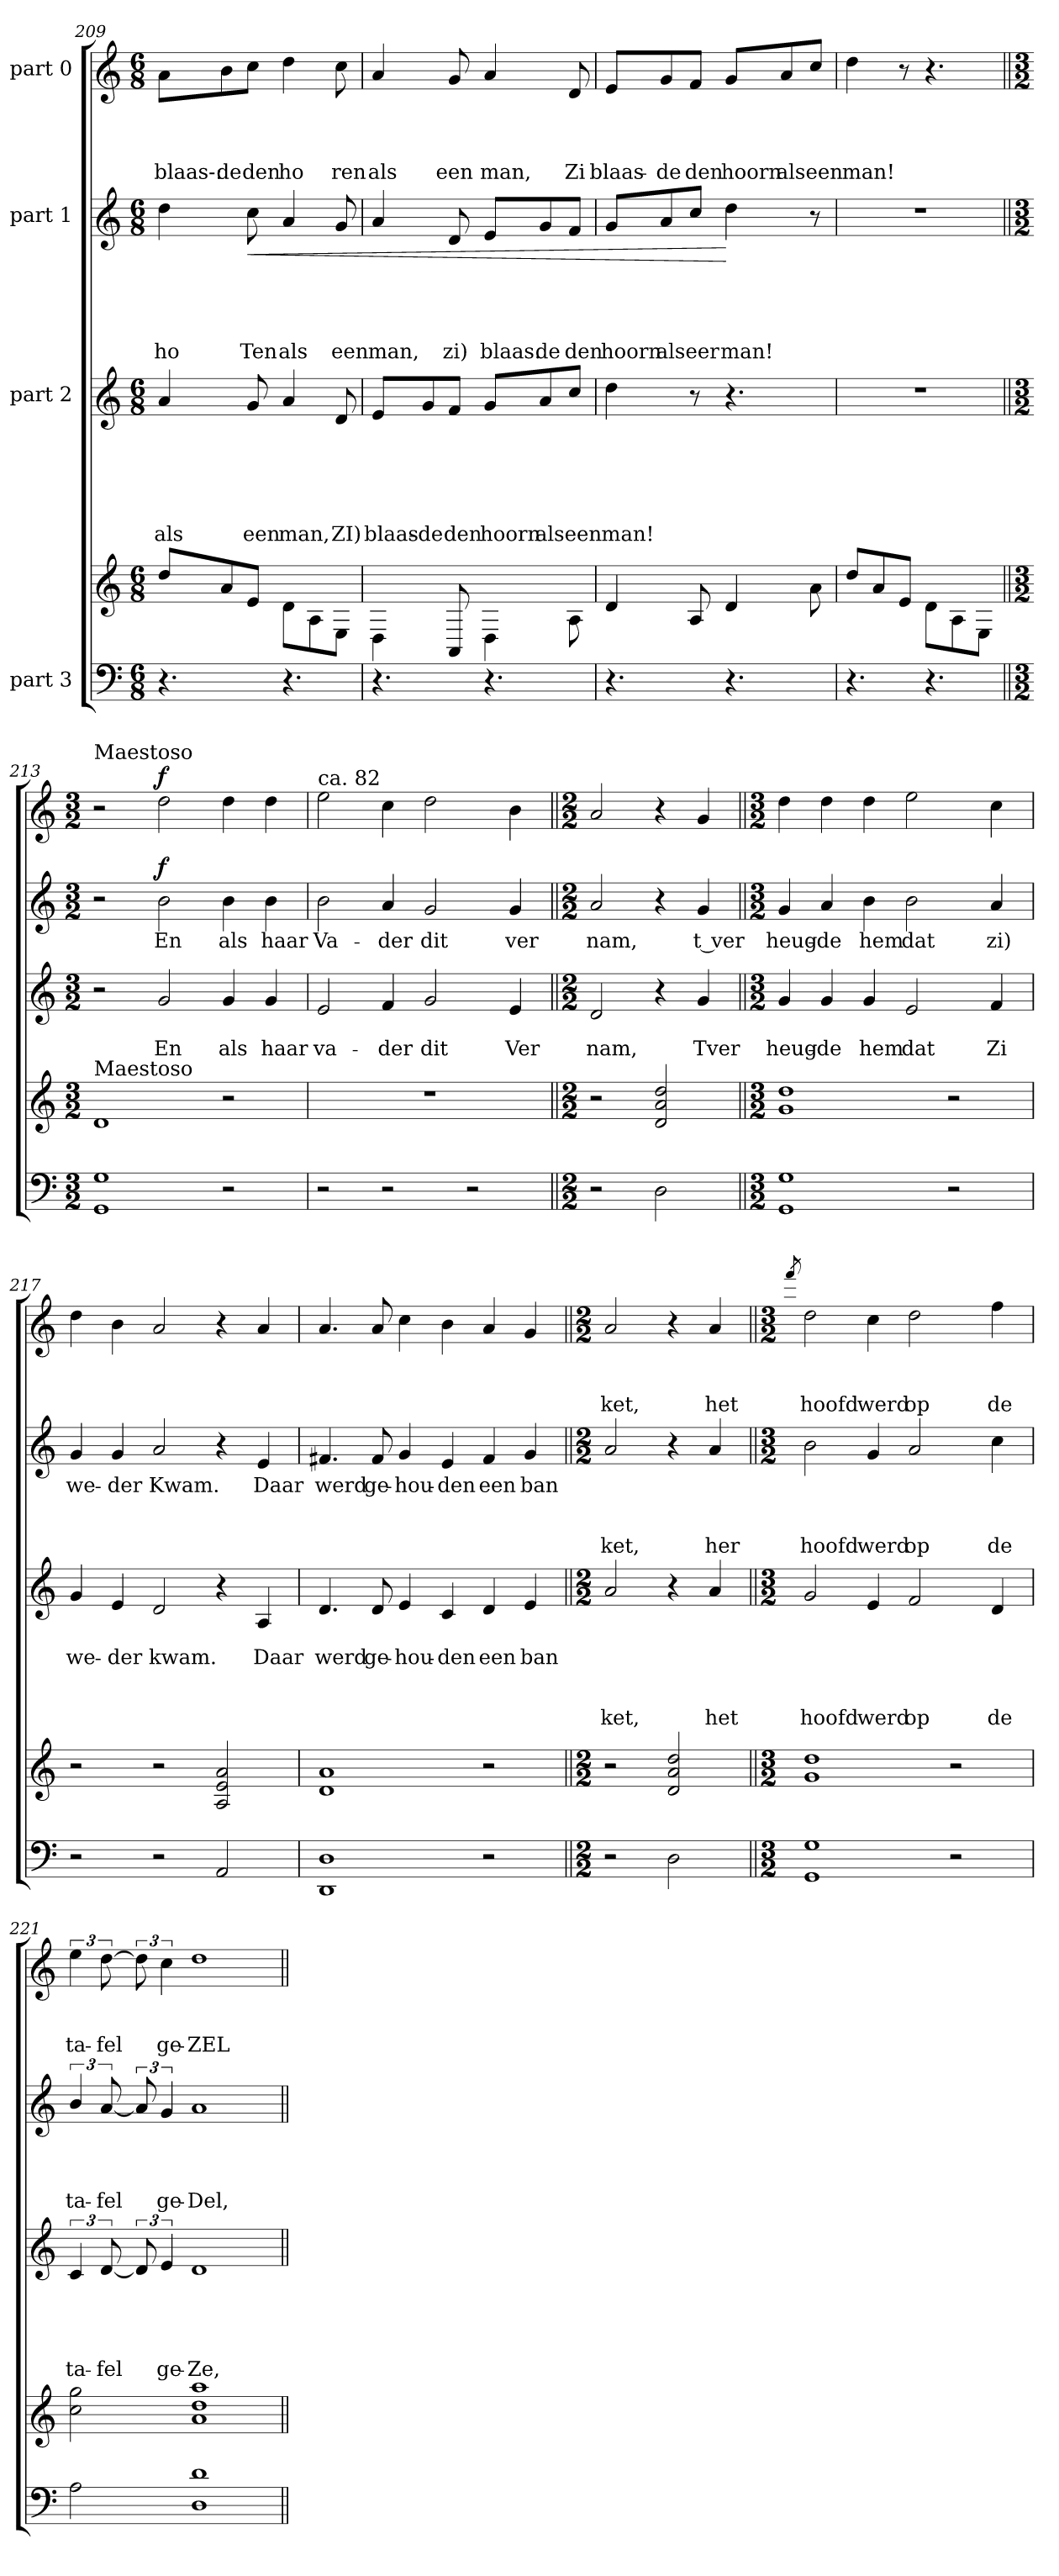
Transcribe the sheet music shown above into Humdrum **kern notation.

**kern	**kern	**kern	**text	**text	**text	**text	**text	**text	**kern	**text	**text	**text	**text	**text	**dynam	**kern	**text	**text	**text	**text	**dynam
*part4	*part4	*part3	*part3	*part3	*part3	*part3	*part3	*part3	*part2	*part2	*part2	*part2	*part2	*part2	*part2	*part1	*part1	*part1	*part1	*part1	*part1
*staff5	*staff4	*staff3	*staff3	*staff3	*staff3	*staff3	*staff3	*staff3	*staff2	*staff2	*staff2	*staff2	*staff2	*staff2	*staff2	*staff1	*staff1	*staff1	*staff1	*staff1	*staff1
*I"part 3	*	*I"part 2	*	*	*	*	*	*	*I"part 1	*	*	*	*	*	*	*I"part 0	*	*	*	*	*
*clefF4	*clefG2	*clefG2	*	*	*	*	*	*	*clefG2	*	*	*	*	*	*	*clefG2	*	*	*	*	*
*k[]	*k[]	*k[]	*	*	*	*	*	*	*k[]	*	*	*	*	*	*	*k[]	*	*	*	*	*
*M6/8	*M6/8	*M6/8	*	*	*	*	*	*	*M6/8	*	*	*	*	*	*	*M6/8	*	*	*	*	*
=209	=209	=209	=209	=209	=209	=209	=209	=209	=209	=209	=209	=209	=209	=209	=209	=209	=209	=209	=209	=209	=209
!	!	!	!	!	!	!	!	!LO:LY:b	!	!	!	!	!	!LO:LY:b	!	!	!	!	!	!LO:LY:b	!
4.r	8dd/L	4a/	.	.	.	.	.	als	4dd\	.	.	.	.	ho	.	8a\L	.	.	.	blaas-:	.
!	!	!	!	!	!	!	!	!	!	!	!	!	!	!	!	!	!	!	!	!LO:LY:b	!
.	8a/	.	.	.	.	.	.	.	.	.	.	.	.	.	.	8b\	.	.	.	de	.
!	!	!	!	!	!	!	!	!LO:LY:b	!	!	!	!	!	!LO:LY:b	!LO:HP:b	!	!	!	!	!LO:LY:b	!
.	8e/J	8g/	.	.	.	.	.	een	8cc\	.	.	.	.	Ten	<	8cc\J	.	.	.	den	.
!	!	!	!	!	!	!	!	!LO:LY:b	!	!	!	!	!	!LO:LY:b	!	!	!	!	!	!LO:LY:b	!
4.r	8d\L	4a/	.	.	.	.	.	man,	4a/	.	.	.	.	als	.	4dd\	.	.	.	ho	.
.	8A\	.	.	.	.	.	.	.	.	.	.	.	.	.	.	.	.	.	.	.	.
!	!	!	!	!	!	!	!	!LO:LY:b	!	!	!	!	!	!LO:LY:b	!	!	!	!	!	!LO:LY:b	!
.	8E\J	8d/	.	.	.	.	.	ZI)	8g/	.	.	.	.	een	.	8cc\	.	.	.	ren	.
=210	=210	=210	=210	=210	=210	=210	=210	=210	=210	=210	=210	=210	=210	=210	=210	=210	=210	=210	=210	=210	=210
!	!	!	!	!	!	!	!	!LO:LY:b	!	!	!	!	!	!LO:LY:b	!	!	!	!	!	!LO:LY:b	!
4.r	4D\	8e/L	.	.	.	.	.	blaas-	4a/	.	.	.	.	man,	.	4a/	.	.	.	als	.
!	!	!	!	!	!	!	!	!LO:LY:b	!	!	!	!	!	!	!	!	!	!	!	!	!
.	.	8g/	.	.	.	.	.	de	.	.	.	.	.	.	.	.	.	.	.	.	.
!	!	!	!	!	!	!	!	!LO:LY:b	!	!	!	!	!	!LO:LY:b	!	!	!	!	!	!LO:LY:b	!
.	8AA/	8f/J	.	.	.	.	.	den	8d/	.	.	.	.	zi)	.	8g/	.	.	.	een	.
!	!	!	!	!	!	!	!	!LO:LY:b	!	!	!	!	!	!LO:LY:b	!	!	!	!	!	!LO:LY:b	!
4.r	4D\	8g/L	.	.	.	.	.	hoorn	8e/L	.	.	.	.	blaas.	.	4a/	.	.	.	man,	.
!	!	!	!	!	!	!	!	!LO:LY:b	!	!	!	!	!	!LO:LY:b	!	!	!	!	!	!	!
.	.	8a/	.	.	.	.	.	als	8g/	.	.	.	.	de	.	.	.	.	.	.	.
!	!	!	!	!	!	!	!	!LO:LY:b	!	!	!	!	!	!LO:LY:b	!	!	!	!	!	!LO:LY:b	!
.	8A\	8cc/J	.	.	.	.	.	een	8f/J	.	.	.	.	den	.	8d/	.	.	.	Zi	.
=211	=211	=211	=211	=211	=211	=211	=211	=211	=211	=211	=211	=211	=211	=211	=211	=211	=211	=211	=211	=211	=211
!	!	!	!	!	!	!	!	!LO:LY:b	!	!	!	!	!	!LO:LY:b	!	!	!	!	!	!LO:LY:b	!
4.r	4d/	4dd\	.	.	.	.	.	man!	8g/L	.	.	.	.	hoorn	.	8e/L	.	.	.	blaas -	.
!	!	!	!	!	!	!	!	!	!	!	!	!	!	!LO:LY:b	!	!	!	!	!	!LO:LY:b	!
.	.	.	.	.	.	.	.	.	8a/	.	.	.	.	als	.	8g/	.	.	.	de	.
!	!	!	!	!	!	!	!	!	!	!	!	!	!	!LO:LY:b	!	!	!	!	!	!LO:LY:b	!
.	8A/	8r	.	.	.	.	.	.	8cc/J	.	.	.	.	eer	.	8f/J	.	.	.	den	.
!	!	!	!	!	!	!	!	!	!	!	!	!	!	!LO:LY:b	!	!	!	!	!	!LO:LY:b	!
4.r	4d/	4.r	.	.	.	.	.	.	4dd\	.	.	.	.	man!	[	8g/L	.	.	.	hoorn	.
!	!	!	!	!	!	!	!	!	!	!	!	!	!	!	!	!	!	!	!	!LO:LY:b	!
.	.	.	.	.	.	.	.	.	.	.	.	.	.	.	.	8a/	.	.	.	als	.
!	!	!	!	!	!	!	!	!	!	!	!	!	!	!	!	!	!	!	!	!LO:LY:b	!
.	8a\	.	.	.	.	.	.	.	8r	.	.	.	.	.	.	8cc/J	.	.	.	een	.
=212	=212	=212	=212	=212	=212	=212	=212	=212	=212	=212	=212	=212	=212	=212	=212	=212	=212	=212	=212	=212	=212
!	!	!LO:N:vis=2	!	!	!	!	!	!	!LO:N:vis=2	!	!	!	!	!	!	!	!	!	!	!LO:LY:b	!
4.r	8dd/L	2.r	.	.	.	.	.	.	2.r	.	.	.	.	.	.	4dd\	.	.	.	man!	.
.	8a/	.	.	.	.	.	.	.	.	.	.	.	.	.	.	.	.	.	.	.	.
.	8e/J	.	.	.	.	.	.	.	.	.	.	.	.	.	.	8r	.	.	.	.	.
4.r	8d\L	.	.	.	.	.	.	.	.	.	.	.	.	.	.	4.r	.	.	.	.	.
.	8A\	.	.	.	.	.	.	.	.	.	.	.	.	.	.	.	.	.	.	.	.
.	8E\J	.	.	.	.	.	.	.	.	.	.	.	.	.	.	.	.	.	.	.	.
!!LO:PB:g=z
=213||	=213||	=213||	=213||	=213||	=213||	=213||	=213||	=213||	=213||	=213||	=213||	=213||	=213||	=213||	=213||	=213||	=213||	=213||	=213||	=213||	=213||
*M3/2	*M3/2	*M3/2	*	*	*	*	*	*	*M3/2	*	*	*	*	*	*	*M3/2	*	*	*	*	*
*	*	*	*	*	*	*	*	*	*	*	*	*	*	*	*	*MM120	*	*	*	*	*
!	!	!	!	!	!	!	!	!	!	!	!	!	!	!	!	!LO:TX:a:t=Maestoso	!	!	!	!	!
!	!LO:TX:a:t=Maestoso	!	!	!	!	!	!	!	!	!	!	!	!	!	!	!	!	!	!	!	!
1GG 1G	1d	2r	.	.	.	.	.	.	2r	.	.	.	.	.	.	2r	.	.	.	.	.
!	!	!	!	!LO:LY:b	!	!	!	!	!	!LO:LY:b	!	!	!	!	!LO:DY:b	!	!	!	!	!	!LO:DY:b
.	.	2g/	.	En	.	.	.	.	2b\	En	.	.	.	.	f	2dd\	.	.	.	.	f
!	!	!	!	!LO:LY:b	!	!	!	!	!	!LO:LY:b	!	!	!	!	!	!	!	!	!	!	!
2r	2r	4g/	.	als	.	.	.	.	4b\	als	.	.	.	.	.	4dd\	.	.	.	.	.
!	!	!	!	!LO:LY:b	!	!	!	!	!	!LO:LY:b	!	!	!	!	!	!	!	!	!	!	!
.	.	4g/	.	haar	.	.	.	.	4b\	haar	.	.	.	.	.	4dd\	.	.	.	.	.
=214	=214	=214	=214	=214	=214	=214	=214	=214	=214	=214	=214	=214	=214	=214	=214	=214	=214	=214	=214	=214	=214
!	!	!	!	!	!	!	!	!	!	!	!	!	!	!	!	!LO:TX:a:t=ca. 82	!	!	!	!	!
!	!LO:N:vis=1	!	!	!LO:LY:b	!	!	!	!	!	!LO:LY:b	!	!	!	!	!	!	!	!	!	!	!
2r	1.r	2e/	.	va-	.	.	.	.	2b\	Va-	.	.	.	.	.	2ee\	.	.	.	.	.
!	!	!	!	!LO:LY:b	!	!	!	!	!	!LO:LY:b	!	!	!	!	!	!	!	!	!	!	!
2r	.	4f/	.	der	.	.	.	.	4a/	der	.	.	.	.	.	4cc\	.	.	.	.	.
!	!	!	!	!LO:LY:b	!	!	!	!	!	!LO:LY:b	!	!	!	!	!	!	!	!	!	!	!
.	.	2g/	.	dit	.	.	.	.	2g/	dit	.	.	.	.	.	2dd\	.	.	.	.	.
2r	.	.	.	.	.	.	.	.	.	.	.	.	.	.	.	.	.	.	.	.	.
!	!	!	!	!LO:LY:b	!	!	!	!	!	!LO:LY:b	!	!	!	!	!	!	!	!	!	!	!
.	.	4e/	.	Ver	.	.	.	.	4g/	ver	.	.	.	.	.	4b\	.	.	.	.	.
=215||	=215||	=215||	=215||	=215||	=215||	=215||	=215||	=215||	=215||	=215||	=215||	=215||	=215||	=215||	=215||	=215||	=215||	=215||	=215||	=215||	=215||
*M2/2	*M2/2	*M2/2	*	*	*	*	*	*	*M2/2	*	*	*	*	*	*	*M2/2	*	*	*	*	*
!	!	!	!	!LO:LY:b	!	!	!	!	!	!LO:LY:b	!	!	!	!	!	!	!	!	!	!	!
2r	2r	2d/	.	nam,	.	.	.	.	2a/	nam,	.	.	.	.	.	2a/	.	.	.	.	.
2D\	2d/ 2a/ 2dd/	4r	.	.	.	.	.	.	4r	.	.	.	.	.	.	4r	.	.	.	.	.
!	!	!	!	!LO:LY:b	!	!	!	!	!	!LO:LY:b	!	!	!	!	!	!	!	!	!	!	!
.	.	4g/	.	Tver	.	.	.	.	4g/	t ver	.	.	.	.	.	4g/	.	.	.	.	.
=216||	=216||	=216||	=216||	=216||	=216||	=216||	=216||	=216||	=216||	=216||	=216||	=216||	=216||	=216||	=216||	=216||	=216||	=216||	=216||	=216||	=216||
*M3/2	*M3/2	*M3/2	*	*	*	*	*	*	*M3/2	*	*	*	*	*	*	*M3/2	*	*	*	*	*
!	!	!	!	!LO:LY:b	!	!	!	!	!	!LO:LY:b	!	!	!	!	!	!	!	!	!	!	!
1GG 1G	1g 1dd	4g/	.	heug-	.	.	.	.	4g/	heug-	.	.	.	.	.	4dd\	.	.	.	.	.
!	!	!	!	!LO:LY:b	!	!	!	!	!	!LO:LY:b	!	!	!	!	!	!	!	!	!	!	!
.	.	4g/	.	de	.	.	.	.	4a/	de	.	.	.	.	.	4dd\	.	.	.	.	.
!	!	!	!	!LO:LY:b	!	!	!	!	!	!LO:LY:b	!	!	!	!	!	!	!	!	!	!	!
.	.	4g/	.	hem	.	.	.	.	4b\	hem	.	.	.	.	.	4dd\	.	.	.	.	.
!	!	!	!	!LO:LY:b	!	!	!	!	!	!LO:LY:b	!	!	!	!	!	!	!	!	!	!	!
.	.	2e/	.	dat	.	.	.	.	2b\	dat	.	.	.	.	.	2ee\	.	.	.	.	.
2r	2r	.	.	.	.	.	.	.	.	.	.	.	.	.	.	.	.	.	.	.	.
!	!	!	!	!LO:LY:b	!	!	!	!	!	!LO:LY:b	!	!	!	!	!	!	!	!	!	!	!
.	.	4f/	.	Zi	.	.	.	.	4a/	zi)	.	.	.	.	.	4cc\	.	.	.	.	.
=217	=217	=217	=217	=217	=217	=217	=217	=217	=217	=217	=217	=217	=217	=217	=217	=217	=217	=217	=217	=217	=217
!	!	!	!	!LO:LY:b	!	!	!	!	!	!LO:LY:b	!	!	!	!	!	!	!	!	!	!	!
2r	2r	4g/	.	we-	.	.	.	.	4g/	we-	.	.	.	.	.	4dd\	.	.	.	.	.
!	!	!	!	!LO:LY:b	!	!	!	!	!	!LO:LY:b	!	!	!	!	!	!	!	!	!	!	!
.	.	4e/	.	der	.	.	.	.	4g/	der	.	.	.	.	.	4b\	.	.	.	.	.
!	!	!	!	!LO:LY:b	!	!	!	!	!	!LO:LY:b	!	!	!	!	!	!	!	!	!	!	!
2r	2r	2d/	.	kwam.	.	.	.	.	2a/	Kwam.	.	.	.	.	.	2a/	.	.	.	.	.
2AA/	2A/ 2e/ 2a/	4r	.	.	.	.	.	.	4r	.	.	.	.	.	.	4r	.	.	.	.	.
!	!	!	!	!LO:LY:b	!	!	!	!	!	!LO:LY:b	!	!	!	!	!	!	!	!	!	!	!
.	.	4A/	.	Daar	.	.	.	.	4e/	Daar	.	.	.	.	.	4a/	.	.	.	.	.
=218	=218	=218	=218	=218	=218	=218	=218	=218	=218	=218	=218	=218	=218	=218	=218	=218	=218	=218	=218	=218	=218
!	!	!	!	!LO:LY:b	!	!	!	!	!	!LO:LY:b	!	!	!	!	!	!	!	!	!	!	!
1DD 1D	1d 1a	4.d/	.	werd	.	.	.	.	4.f#X/	werd	.	.	.	.	.	4.a/	.	.	.	.	.
!	!	!	!	!LO:LY:b	!	!	!	!	!	!LO:LY:b	!	!	!	!	!	!	!	!	!	!	!
.	.	8d/	.	ge-	.	.	.	.	8f#/	ge-	.	.	.	.	.	8a/	.	.	.	.	.
!	!	!	!	!LO:LY:b	!	!	!	!	!	!LO:LY:b	!	!	!	!	!	!	!	!	!	!	!
.	.	4e/	.	hou-	.	.	.	.	4g/	hou-	.	.	.	.	.	4cc\	.	.	.	.	.
!	!	!	!	!LO:LY:b	!	!	!	!	!	!LO:LY:b	!	!	!	!	!	!	!	!	!	!	!
.	.	4c/	.	den	.	.	.	.	4e/	den	.	.	.	.	.	4b\	.	.	.	.	.
!	!	!	!	!LO:LY:b	!	!	!	!	!	!LO:LY:b	!	!	!	!	!	!	!	!	!	!	!
2r	2r	4d/	.	een	.	.	.	.	4f#/	een	.	.	.	.	.	4a/	.	.	.	.	.
!	!	!	!	!LO:LY:b	!	!	!	!	!	!LO:LY:b	!	!	!	!	!	!	!	!	!	!	!
.	.	4e/	.	ban	.	.	.	.	4g/	ban	.	.	.	.	.	4g/	.	.	.	.	.
!!LO:LB:g=z
=219||	=219||	=219||	=219||	=219||	=219||	=219||	=219||	=219||	=219||	=219||	=219||	=219||	=219||	=219||	=219||	=219||	=219||	=219||	=219||	=219||	=219||
*M2/2	*M2/2	*M2/2	*	*	*	*	*	*	*M2/2	*	*	*	*	*	*	*M2/2	*	*	*	*	*
!	!	!	!	!	!	!	!LO:LY:b	!	!	!	!	!	!LO:LY:b	!	!	!	!	!	!LO:LY:b	!	!
2r	2r	2a/	.	.	.	.	ket,	.	2a/	.	.	.	ket,	.	.	2a/	.	.	ket,	.	.
2D\	2d/ 2a/ 2dd/	4r	.	.	.	.	.	.	4r	.	.	.	.	.	.	4r	.	.	.	.	.
!	!	!	!	!	!	!	!LO:LY:b	!	!	!	!	!	!LO:LY:b	!	!	!	!	!	!LO:LY:b	!	!
.	.	4a/	.	.	.	.	het	.	4a/	.	.	.	her	.	.	4a/	.	.	het	.	.
=220||	=220||	=220||	=220||	=220||	=220||	=220||	=220||	=220||	=220||	=220||	=220||	=220||	=220||	=220||	=220||	=220||	=220||	=220||	=220||	=220||	=220||
*M3/2	*M3/2	*M3/2	*	*	*	*	*	*	*M3/2	*	*	*	*	*	*	*M3/2	*	*	*	*	*
.	.	.	.	.	.	.	.	.	.	.	.	.	.	.	.	8qfff/	.	.	.	.	.
!	!	!	!	!	!	!	!LO:LY:b	!	!	!	!	!	!LO:LY:b	!	!	!	!	!	!LO:LY:b	!	!
1GG 1G	1g 1dd	2g/	.	.	.	.	hoofd	.	2b\	.	.	.	hoofd	.	.	2dd\	.	.	hoofd	.	.
!	!	!	!	!	!	!	!LO:LY:b	!	!	!	!	!	!LO:LY:b	!	!	!	!	!	!LO:LY:b	!	!
.	.	4e/	.	.	.	.	werd	.	4g/	.	.	.	werd	.	.	4cc\	.	.	werd	.	.
!	!	!	!	!	!	!	!LO:LY:b	!	!	!	!	!	!LO:LY:b	!	!	!	!	!	!LO:LY:b	!	!
.	.	2f/	.	.	.	.	op	.	2a/	.	.	.	op	.	.	2dd\	.	.	op	.	.
2r	2r	.	.	.	.	.	.	.	.	.	.	.	.	.	.	.	.	.	.	.	.
!	!	!	!	!	!	!	!LO:LY:b	!	!	!	!	!	!LO:LY:b	!	!	!	!	!	!LO:LY:b	!	!
.	.	4d/	.	.	.	.	de	.	4cc\	.	.	.	de	.	.	4ff\	.	.	de	.	.
=221	=221	=221	=221	=221	=221	=221	=221	=221	=221	=221	=221	=221	=221	=221	=221	=221	=221	=221	=221	=221	=221
!	!	!	!	!	!	!	!LO:LY:b	!	!	!	!	!	!LO:LY:b	!	!	!	!	!	!LO:LY:b	!	!
2A\	2cc\ 2gg\	6c/	.	.	.	.	ta-	.	6b/	.	.	.	ta-	.	.	6ee\	.	.	ta-	.	.
!	!	!	!	!	!	!	!LO:LY:b	!	!	!	!	!	!LO:LY:b	!	!	!	!	!	!LO:LY:b	!	!
.	.	[12d/	.	.	.	.	fel	.	[12a/	.	.	.	fel	.	.	[12dd\	.	.	fel	.	.
.	.	12d/]	.	.	.	.	.	.	12a/]	.	.	.	.	.	.	12dd\]	.	.	.	.	.
!	!	!	!	!	!	!	!LO:LY:b	!	!	!	!	!	!LO:LY:b	!	!	!	!	!	!LO:LY:b	!	!
.	.	6e/	.	.	.	.	ge-	.	6g/	.	.	.	ge-	.	.	6cc\	.	.	ge-	.	.
!	!	!	!	!	!	!	!LO:LY:b	!	!	!	!	!	!LO:LY:b	!	!	!	!	!	!LO:LY:b	!	!
1D 1d	1a 1dd 1aa	1d	.	.	.	.	Ze,	.	1a	.	.	.	Del,	.	.	1dd	.	.	ZEL	.	.
=||	=||	=||	=||	=||	=||	=||	=||	=||	=||	=||	=||	=||	=||	=||	=||	=||	=||	=||	=||	=||	=||
*-	*-	*-	*-	*-	*-	*-	*-	*-	*-	*-	*-	*-	*-	*-	*-	*-	*-	*-	*-	*-	*-
